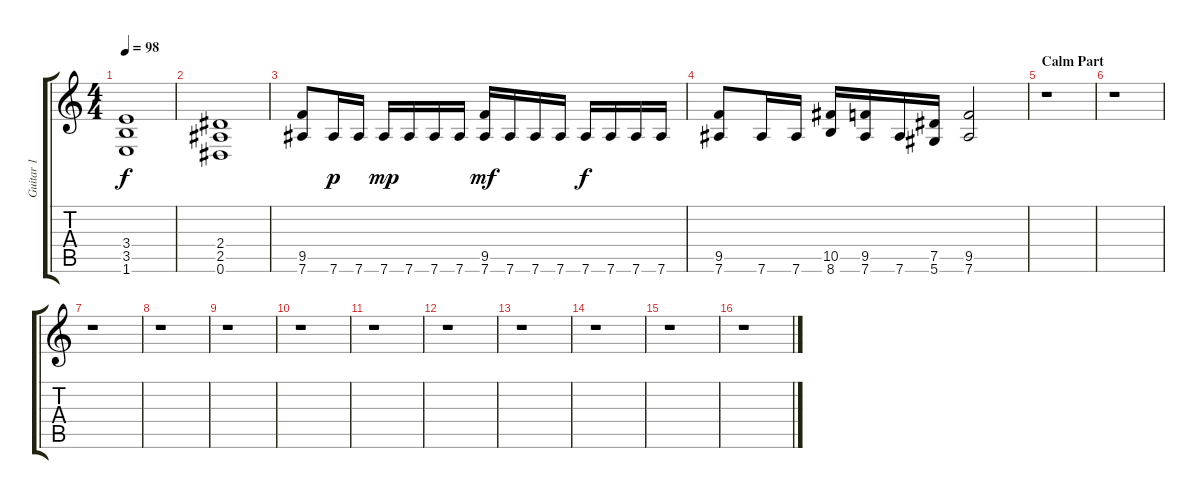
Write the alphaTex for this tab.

\track ("Guitar 1" "Guitar 1") {instrument distortionguitar}
\staff {score tabs}
\tuning (Eb4 Bb3 Gb3 Db3 Ab2 Eb2) {hide}
\ts (4 4)
\tempo 98
\clef g2
\ks c
(3.4 3.5 1.6).1{dy f} |
(2.4 2.5 0.6).1 |
(9.5 7.6).8 7.6.16{dy p} 7.6.16 7.6.16{dy mp} 7.6.16 7.6.16 7.6.16 (9.5 7.6).16{dy mf} 7.6.16 7.6.16 7.6.16 7.6.16{dy f} 7.6.16 7.6.16 7.6.16 |
(9.5 7.6).8 7.6.16 7.6.16 (10.5 8.6).16 (9.5 7.6).16 7.6.16 (7.5 5.6).16 (9.5 7.6).2 |
\section ("" "Calm Part")
r.1 |
r.1 |
r.1 |
r.1 |
r.1 |
r.1 |
r.1 |
r.1 |
r.1 |
r.1 |
r.1 |
r.1
